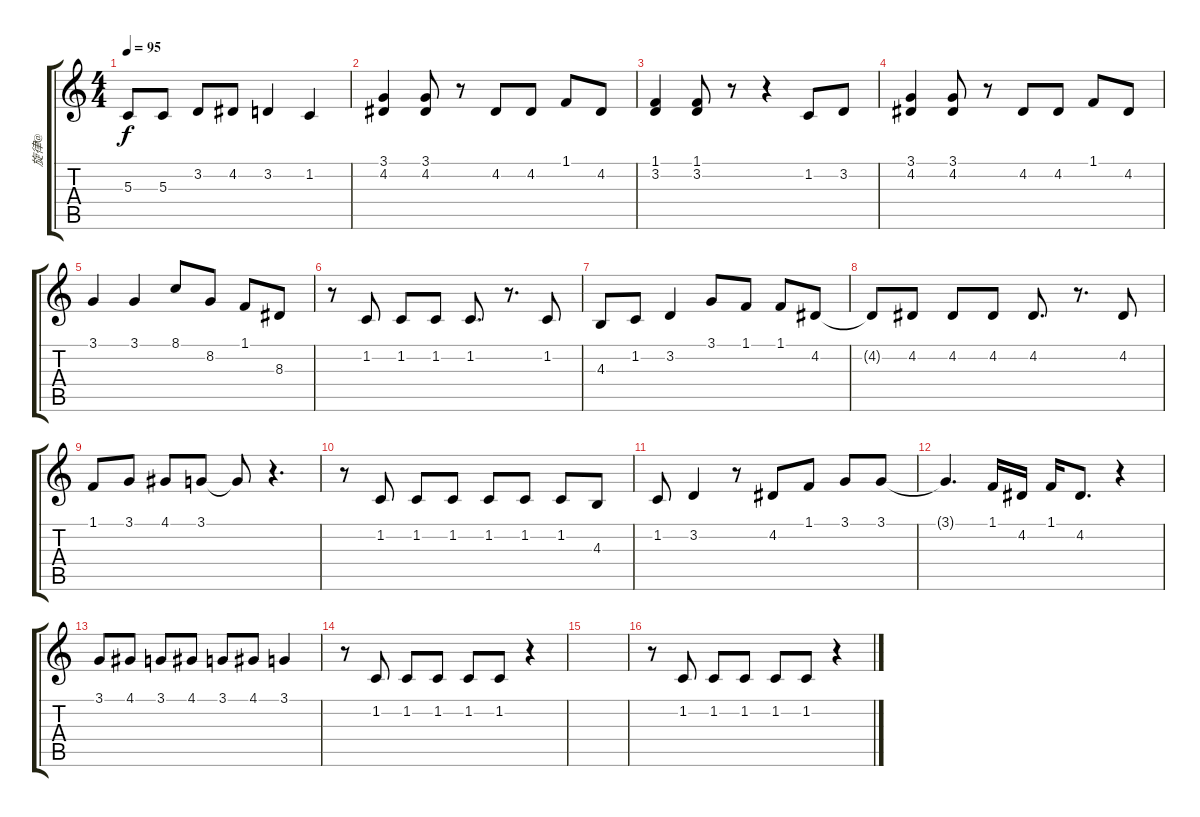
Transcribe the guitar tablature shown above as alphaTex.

\track ("旋律@" "旋律@") {instrument acousticgrandpiano}
\staff {score tabs}
\tuning (E4 B3 G3 D3 A2 E2) {hide}
\ts (4 4)
\tempo 95
\clef g2
\ks c
5.3.8{dy f} 5.3.8 3.2.8 4.2.8 3.2.4 1.2.4 |
(3.1 4.2).4 (3.1 4.2).8 r.8 4.2.8 4.2.8 1.1.8 4.2.8 |
(1.1 3.2).4 (1.1 3.2).8 r.8 r.4 1.2.8 3.2.8 |
(3.1 4.2).4 (3.1 4.2).8 r.8 4.2.8 4.2.8 1.1.8 4.2.8 |
3.1.4 3.1.4 8.1.8 8.2.8 1.1.8 8.3.8 |
r.8 1.2.8 1.2.8 1.2.8 1.2.8{d} r.8{d} 1.2.8 |
4.3.8 1.2.8 3.2.4 3.1.8 1.1.8 1.1.8 4.2.8 |
4.2{t}.8 4.2.8 4.2.8 4.2.8 4.2.8{d} r.8{d} 4.2.8 |
1.1.8 3.1.8 4.1.8 3.1.8 3.1{t}.8 r.4{d} |
r.8 1.2.8 1.2.8 1.2.8 1.2.8 1.2.8 1.2.8 4.3.8 |
1.2.8 3.2.4 r.8 4.2.8 1.1.8 3.1.8 3.1.8 |
3.1{t}.4{d} 1.1.16 4.2.16 1.1.16 4.2.8{d} r.4 |
3.1.8 4.1.8 3.1.8 4.1.8 3.1.8 4.1.8 3.1.4 |
r.8 1.2.8 1.2.8 1.2.8 1.2.8 1.2.8 r.4 |
|
r.8 1.2.8 1.2.8 1.2.8 1.2.8 1.2.8 r.4
